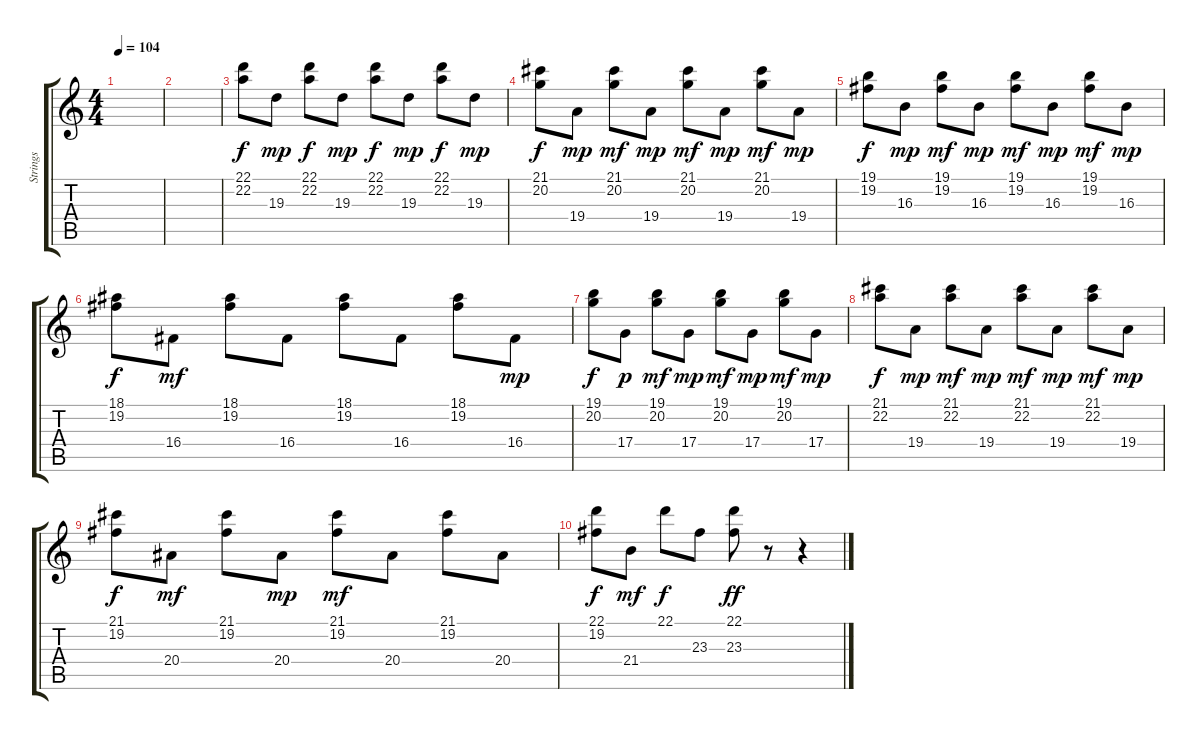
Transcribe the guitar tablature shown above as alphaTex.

\track ("Strings" "Strings") {instrument stringensemble1}
\staff {score tabs}
\tuning (E4 B3 G3 D3 A2 E2) {hide}
\ts (4 4)
\tempo 104
\clef g2
\ks c
|
|
(22.1 22.2).8 19.3.8{dy mp} (22.1 22.2).8{dy f} 19.3.8{dy mp} (22.1 22.2).8{dy f} 19.3.8{dy mp} (22.1 22.2).8{dy f} 19.3.8{dy mp} |
(21.1 20.2).8{dy f} 19.4.8{dy mp} (21.1 20.2).8{dy mf} 19.4.8{dy mp} (21.1 20.2).8{dy mf} 19.4.8{dy mp} (21.1 20.2).8{dy mf} 19.4.8{dy mp} |
(19.1 19.2).8{dy f} 16.3.8{dy mp} (19.1 19.2).8{dy mf} 16.3.8{dy mp} (19.1 19.2).8{dy mf} 16.3.8{dy mp} (19.1 19.2).8{dy mf} 16.3.8{dy mp} |
(18.1 19.2).8{dy f} 16.4.8{dy mf} (18.1 19.2).8 16.4.8 (18.1 19.2).8 16.4.8 (18.1 19.2).8 16.4.8{dy mp} |
(19.1 20.2).8{dy f} 17.4.8{dy p} (19.1 20.2).8{dy mf} 17.4.8{dy mp} (19.1 20.2).8{dy mf} 17.4.8{dy mp} (19.1 20.2).8{dy mf} 17.4.8{dy mp} |
(21.1 22.2).8{dy f} 19.4.8{dy mp} (21.1 22.2).8{dy mf} 19.4.8{dy mp} (21.1 22.2).8{dy mf} 19.4.8{dy mp} (21.1 22.2).8{dy mf} 19.4.8{dy mp} |
(21.1 19.2).8{dy f} 20.4.8{dy mf} (21.1 19.2).8 20.4.8{dy mp} (21.1 19.2).8{dy mf} 20.4.8 (21.1 19.2).8 20.4.8 |
(22.1 19.2).8{dy f} 21.4.8{dy mf} 22.1.8{dy f} 23.3.8 (22.1 23.3).8{dy ff} r.8 r.4
